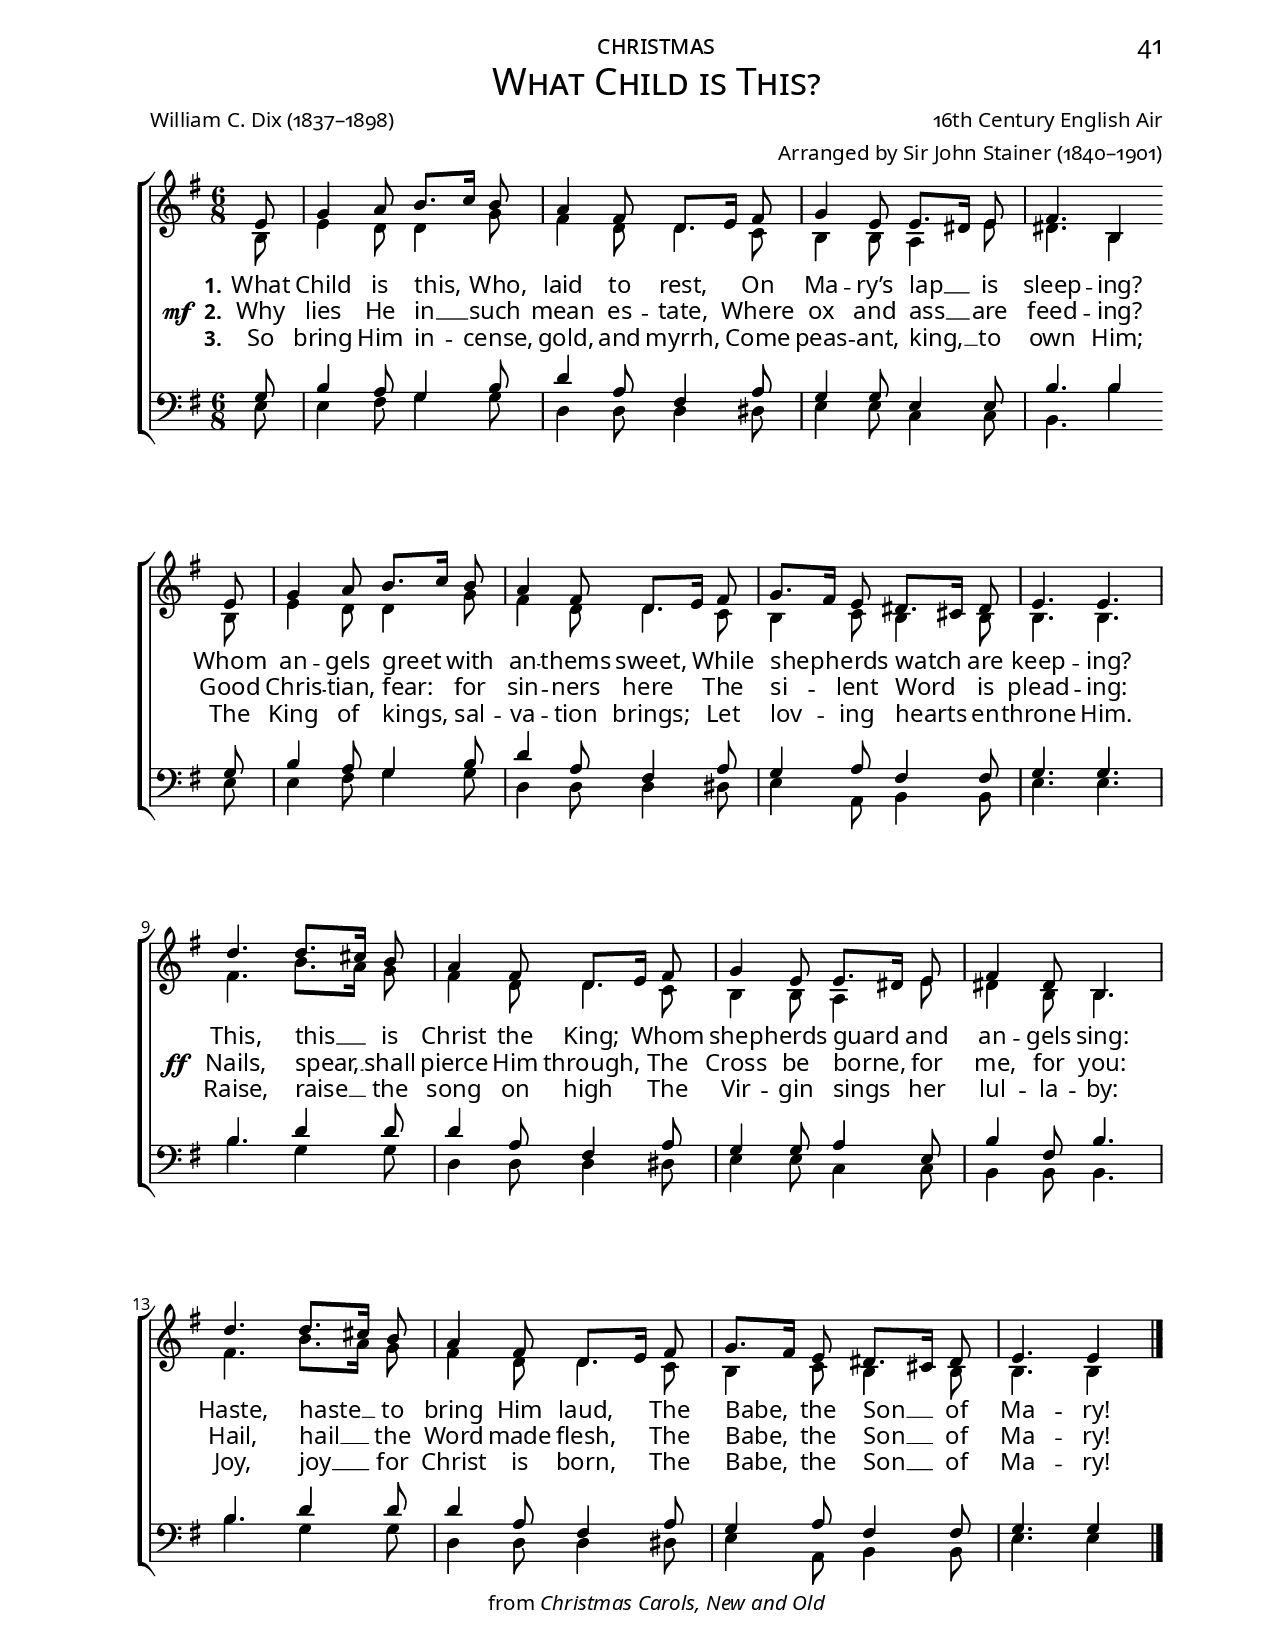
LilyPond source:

\version "2.14.2"
\include "util.ly"
\header {
  title = \markup{\override #'(font-name . "Garamond Premr Pro Smbd Subh"){ \abs-fontsize #18 \smallCapsOldStyle"What Child is This?"}}
  poet = \markup\oldStyleNum"William C. Dix (1837–1898)"
  composer = \markup\oldStyleNum"16th Century English Air"
  arranger = \markup\oldStyleNum"Arranged by Sir John Stainer (1840–1901)"
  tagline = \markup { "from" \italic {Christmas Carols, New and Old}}
}
\paper {
  %print-all-headers = ##t
  paper-height = 11\in
  paper-width = 8.5\in
  indent = 0\in
  %system-system-spacing = #'((basic-distance . 10) (padding . 0))
  %system-system-spacing =
  %  #'((basic-distance . 0)
  %     (minimum-distance . 0)
  %     (padding . -0.35)
  %     (stretchability . 100))
  ragged-last-bottom = ##f
  ragged-bottom = ##f
  two-sided = ##t
  inner-margin = 1\in
  outer-margin = 0.75\in
  top-margin = 0.26\in
  bottom-margin = 0.25\in
  first-page-number = #041
  print-first-page-number = ##t
  headerLine = \markup{ \smallCapsOldStyle christmas}
  oddHeaderMarkup = \markup\fill-line{
     \abs-fontsize #12.5
     \combine 
        \fill-line{"" \oldStylePageNum"" }
        \fill-line{\headerLine }
  }
  evenHeaderMarkup = \markup {
     \abs-fontsize #12.5
     \combine
        \oldStylePageNum""
        \fill-line{\headerLine}
  }
}
#(set-global-staff-size 18) \paper{ #(define fonts (make-pango-font-tree "Garamond Premr Pro" "Garamond Premr Pro" "Garamond Premr Pro" (/ 18 20))) }

global = {
  \key g \major
  \time 6/8
  \autoBeamOff
  \override DynamicLineSpanner #'staff-padding = #0.0
  \override DynamicLineSpanner #'Y-extent = #'(-1 . 1)
  \mergeDifferentlyHeadedOn
  \mergeDifferentlyDottedOn
}

sopMusic = \relative c' {
  \partial 8 e8 |
  g4 a8 b8.[ c16] b8 |
  a4 fis8 d8.[ e16] fis8 |
  g4 e8 e8.[ dis16] e8 |
  
  fis4. b,4 \bar""\break e8 |
  g4 a8 b8.[ c16] b8 |
  a4 fis8 d8.[ e16] fis8 |
  g8.[ fis16] e8 dis8.[ cis16] dis8 |
  e4. e |
  
  d'4. d8.[ cis16] b8 |
  a4 fis8 d8.[ e16] fis8 |
  g4 e8 e8.[ dis16] e8 |
  fis4 dis8 b4. |
  
  d'4. d8.[ cis16] b8 |
  a4 fis8 d8.[ e16] fis8 |
  g8.[ fis16] e8 dis8.[ cis16] dis8 |
  \partial 8*5 e4. e4 \bar "|."
}
sopWords = \lyricmode {
  
}

altoMusic = \relative c' {
  b8 |
  e4 d8 d4 g8 |
  fis4 d8 d4 c8 |
  b4 b8 a4 e'8 |
  
  dis4. b4 b8 |
  e4 d8 d4 g8 |
  fis4 d8 d4 c8 |
  b4 c8 b4 b8 |
  b4. b |
  
  fis' b8.[ a16] g8 |
  fis4 d8 d4 c8 |
  b4 b8 a4 e'8 |
  dis4 b8 b4. |
  
  fis'4. b8.[ a16] g8 |
  fis4 d8 d4 c8 |
  b4 c8 b4 b8 |
  b4. b4 \bar "|."
}
altoWords = \lyricmode {
  \dropLyricsV
  \set stanza = #"1."
  What Child is this, Who, laid
  \set associatedVoice = "altos"
  to rest,
  \unset associatedVoice
  On Ma -- ry’s lap __ is sleep -- ing?
  Whom an -- gels greet with
  \set associatedVoice = "altos"
  an -- thems sweet,
  \unset associatedVoice
  While shep -- herds watch are keep -- ing?
  
  This, this __ is
  \set associatedVoice = "altos"
  Christ the King;
  \unset associatedVoice
  Whom shep -- herds guard and an -- gels sing:
  \raiseLyrics
  Haste, haste __ to
  \set associatedVoice = "altos"
  bring Him laud,
  \unset associatedVoice
  The Babe, the Son __ of Ma -- ry!
}
altoWordsII = {
  \dropLyricsV
  \set stanza = \markup{\dynamic"  mf " "2."}
  \lyricmode {
    Why lies He in __ such
    \set associatedVoice = "altos"
    mean es -- tate,
    \unset associatedVoice
    Where ox and ass __ are feed -- ing?
    Good Chris -- tian, fear: for
    \set associatedVoice = "altos"
    sin -- ners here
    \unset associatedVoice
    The si -- lent Word is plead -- ing:
  }
  \set stanza = \markup\dynamic"  ff "
  \lyricmode {
    Nails, spear,
__
    shall
    \set associatedVoice = "altos"
    pierce Him through,
    \unset associatedVoice
    The Cross be borne, for me, for you:
  \raiseLyrics
    Hail, hail __ the
    \set associatedVoice = "altos"
    Word made flesh,
    \unset associatedVoice
    The Babe, the Son __ of Ma -- ry!
  }
}
altoWordsIII = \lyricmode {
  \dropLyricsV
  \set stanza = #"3."
  So bring Him in -- cense,
  \set associatedVoice = "altos"
  gold, and myrrh,
  \unset associatedVoice
  Come peas -- ant, king,
__
  to own Him;
  The King of kings,
  \set associatedVoice = "altos"
  sal -- va -- tion brings;
  \unset associatedVoice
  Let lov -- ing hearts en -- throne Him.
  
  Raise, raise __ the
  \set associatedVoice = "altos"
  song on high
  \unset associatedVoice
  The Vir -- gin sings her lul -- la -- by:
  \raiseLyrics
  Joy, joy __ for
  \set associatedVoice = "altos"
  Christ is born,
  \unset associatedVoice
  The Babe, the Son __ of Ma -- ry!
}
altoWordsIV = \lyricmode {
}
altoWordsV = \lyricmode {
}
altoWordsVI = \lyricmode {
}
tenorMusic = \relative c' {
  g8 |
  b4 a8 g4 b8 |
  d4 a8 fis4 a8 |
  g4 g8 e4 e8 |
  
  b'4. b4 g8 |
  b4 a8 g4 b8 |
  d4 a8 fis4 a8 |
  g4 a8 fis4 fis8 |
  g4. g |
  
  b4. d4 d8 |
  d4 a8 fis4 a8 |
  g4 g8 a4 e8 |
  b'4 fis8 b4. |
  
  b d4 d8 |
  d4 a8 fis4 a8 |
  g4 a8 fis4 fis8 |
  g4. g4 \bar "|."
}
tenorWords = \lyricmode {

}

bassMusic = \relative c {
  e8 |
  e4 fis8 g4 g8 |
  d4 d8 d4 dis8 |
  e4 e8 c4 c8 |
  
  b4. b'4 e,8 |
  e4 fis8 g4 g8 |
  d4 d8 d4 dis8 |
  e4 a,8 b4 b8 |
  e4. e |
  
  b' g4 g8 |
  d4 d8 d4 dis8 |
  e4 e8 c4 c8 |
  b4 b8 b4. |
  
  b' g4 g8 |
  d4 d8 d4 dis8 |
  e4 a,8 b4 b8 |
  e4. e4 \bar "|."
}
bassWords = \lyricmode {

}

pianoRH = \relative c' {
  
}
pianoLH = \relative c' {
  
}

\score {
  <<
   \new ChoirStaff <<
%    \new Lyrics = sopranos \with { \override VerticalAxisGroup #'nonstaff-relatedstaff-spacing = #'((basic-distance . 1)) }
    \new Staff = women <<
      \new Voice = "sopranos" { \voiceOne << \global \sopMusic >> }
      \new Voice = "altos" { \voiceTwo << \global \altoMusic >> }
    >>
    \new Lyrics \with { alignAboveContext = #"women" \override VerticalAxisGroup #'nonstaff-relatedstaff-spacing = #'((basic-distance . 1))} \lyricsto "sopranos" \sopWords
    \new Lyrics = "altosVI"  \with { alignBelowContext = #"women" } \lyricsto "sopranos" \altoWordsVI
    \new Lyrics = "altosV"  \with { alignBelowContext = #"women" } \lyricsto "sopranos" \altoWordsV
    \new Lyrics = "altosIV"  \with { alignBelowContext = #"women" } \lyricsto "sopranos" \altoWordsIV
    \new Lyrics = "altosIII"  \with { alignBelowContext = #"women" } \lyricsto "sopranos" \altoWordsIII
    \new Lyrics = "altosII"  \with { alignBelowContext = #"women" } \lyricsto "sopranos" \altoWordsII
    \new Lyrics = "altos"  \with { alignBelowContext = #"women" } \lyricsto "sopranos" \altoWords
   \new Staff = men <<
      \clef bass
      \new Voice = "tenors" { \voiceOne << \global \tenorMusic >> }
      \new Voice = "basses" { \voiceTwo << \global \bassMusic >> }
    >>
    \new Lyrics \with { alignAboveContext = #"men" \override VerticalAxisGroup #'nonstaff-relatedstaff-spacing = #'((basic-distance . 1)) } \lyricsto "tenors" \tenorWords
    \new Lyrics \with { alignBelowContext = #"men" \override VerticalAxisGroup #'nonstaff-relatedstaff-spacing = #'((basic-distance . 1)) } \lyricsto "basses" \bassWords
  >>
%    \new PianoStaff << \new Staff { \new Voice { \pianoRH } } \new Staff { \clef "bass" \pianoLH } >>
  >>
  \layout {
  \context {
    \Lyrics
    \override LyricText #'font-size = #1.3
  }
    \context {
      \Score
      %\override SpacingSpanner #'base-shortest-duration = #(ly:make-moment 1 8)
      %\override SpacingSpanner #'common-shortest-duration = #(ly:make-moment 1 4)
    }
    \context {
      % Remove all empty staves
      % \Staff \RemoveEmptyStaves \override VerticalAxisGroup #'remove-first = ##t
    }
    \context {
      \Lyrics
      \override LyricText #'X-offset = #center-on-word
    }
  }
}

